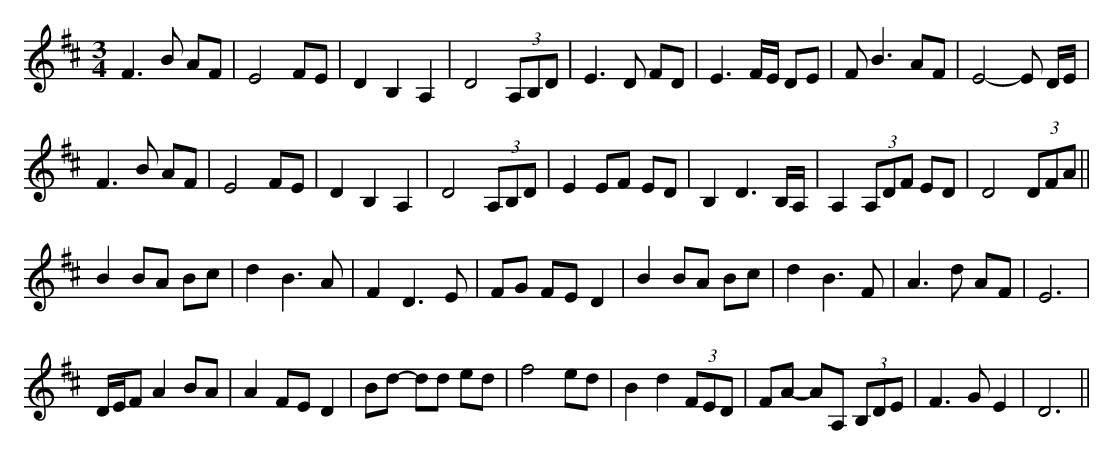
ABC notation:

X:1
M:3/4
K:D
F3 B AF|E4 FE|D2 B,2 A,2|D4 (3A,B,D|E3 D FD|E3 F/E/ DE|F B3 AF|E4- E D/E/|
F3 B AF|E4 FE|D2 B,2 A,2|D4 (3A,B,D|E2 EF ED|B,2 D3 B,/A,/|A,2 (3A,DF ED|D4 (3DFA||
B2 BA Bc|d2 B3 A|F2 D3 E|FG FE D2|B2 BA Bc|d2 B3 F|A3 d AF|E6|
D/E/F A2 BA|A2 FE D2|Bd- dd ed|f4 ed|B2 d2 (3FED|FA- AA, (3B,DE|F3 G E2|D6||
